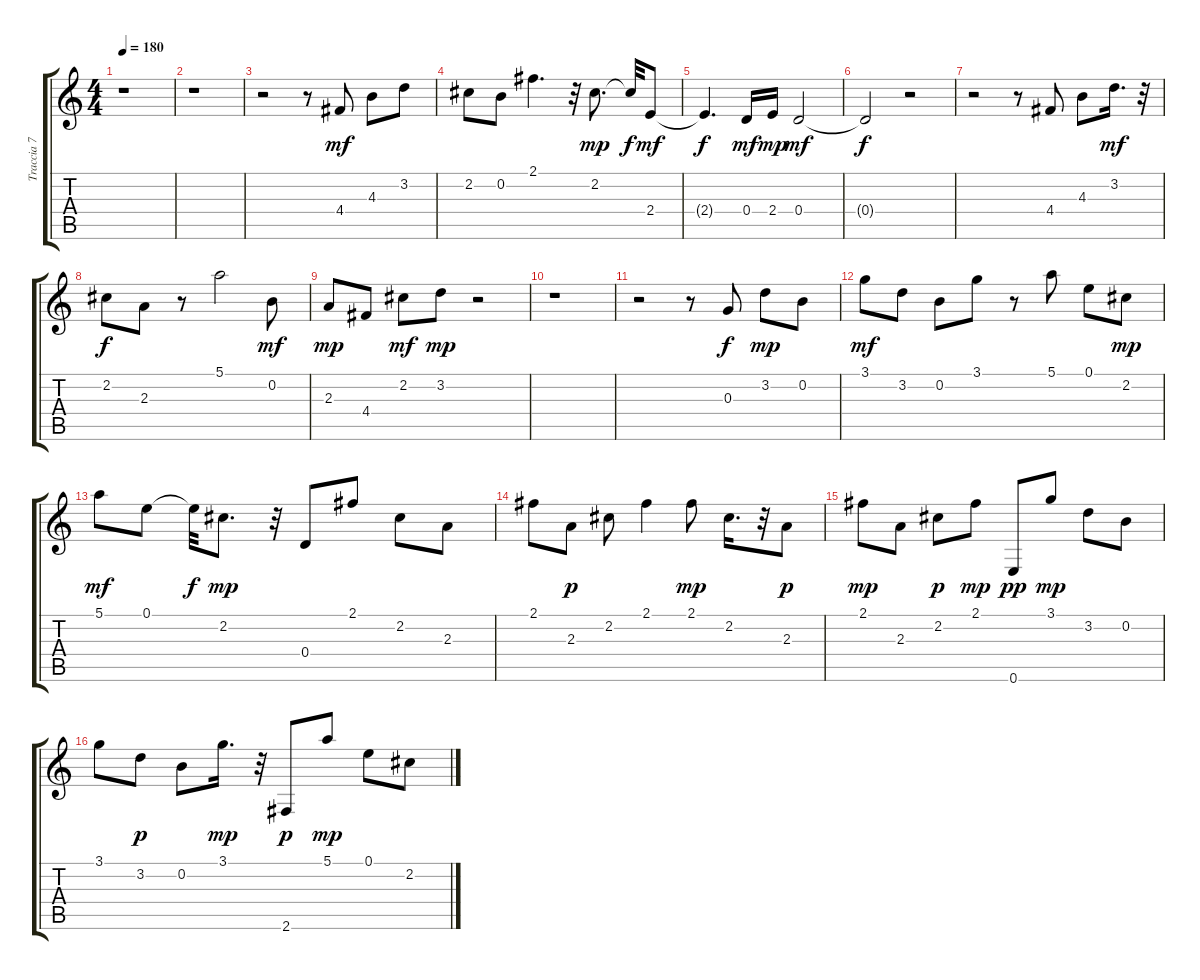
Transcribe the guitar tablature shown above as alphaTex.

\track ("Traccia 7" "Traccia 7") {instrument acousticguitarsteel}
\staff {score tabs}
\tuning (E4 B3 G3 D3 A2 E2) {hide}
\ts (4 4)
\tempo 180
\clef g2
\ks c
r.1{dy mf} |
r.1 |
r.2 r.8 4.4.8 4.3.8 3.2.8 |
2.2.8 0.2.8 2.1.4{d} r.32 2.2.8{d dy mp} 2.2{t}.32{dy f} 2.4.8{dy mf} |
2.4{t}.4{d dy f} 0.4.16{dy mf} 2.4.16{dy mp} 0.4.2{dy mf} |
0.4{t}.2{dy f} r.2 |
r.2 r.8 4.4.8 4.3.8 3.2.16{d dy mf} r.32 |
2.2.8{dy f} 2.3.8 r.8 5.1.2 0.2.8{dy mf} |
2.3.8{dy mp} 4.4.8 2.2.8{dy mf} 3.2.8{dy mp} r.2 |
r.1 |
r.2 r.8 0.3.8{dy f} 3.2.8{dy mp} 0.2.8 |
3.1.8{dy mf} 3.2.8 0.2.8 3.1.8 r.8 5.1.8 0.1.8 2.2.8{dy mp} |
5.1.8{dy mf} 0.1.8 0.1{t}.32{dy f} 2.2.8{d dy mp} r.32 0.4.8 2.1.8 2.2.8 2.3.8 |
2.1.8 2.3.8{dy p} 2.2.8 2.1.4 2.1.8{dy mp} 2.2.16{d} r.32 2.3.8{dy p} |
2.1.8{dy mp} 2.3.8 2.2.8{dy p} 2.1.8{dy mp} 0.6.8{dy pp} 3.1.8{dy mp} 3.2.8 0.2.8 |
3.1.8 3.2.8{dy p} 0.2.8 3.1.16{d dy mp} r.32 2.6.8{dy p} 5.1.8{dy mp} 0.1.8 2.2.8
